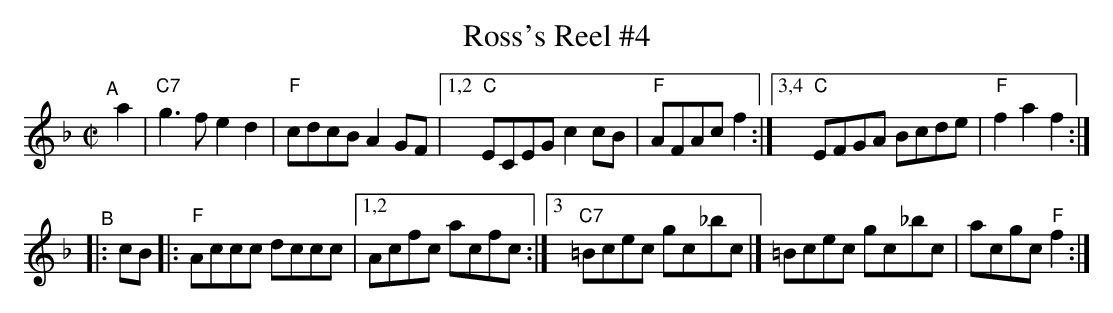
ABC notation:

X:1
T: Ross's Reel #4
M: C|
L: 1/8
K: F
"^A"[|] a2 |\
"C7"g3f e2d2 | "F"cdcB A2GF |\
[1,2 "C"ECEG c2cB | "F"AFAc f2 :|\
[3,4 "C"EFGA Bcde | "F"f2a2 f2 :|
"^B"|: cB |:\
"F"Accc dccc |[1,2 Acfc acfc :|\
[3 "C7"=Bcec gc_bc |] =Bcec gc_bc | acgc "F"f2 :|
